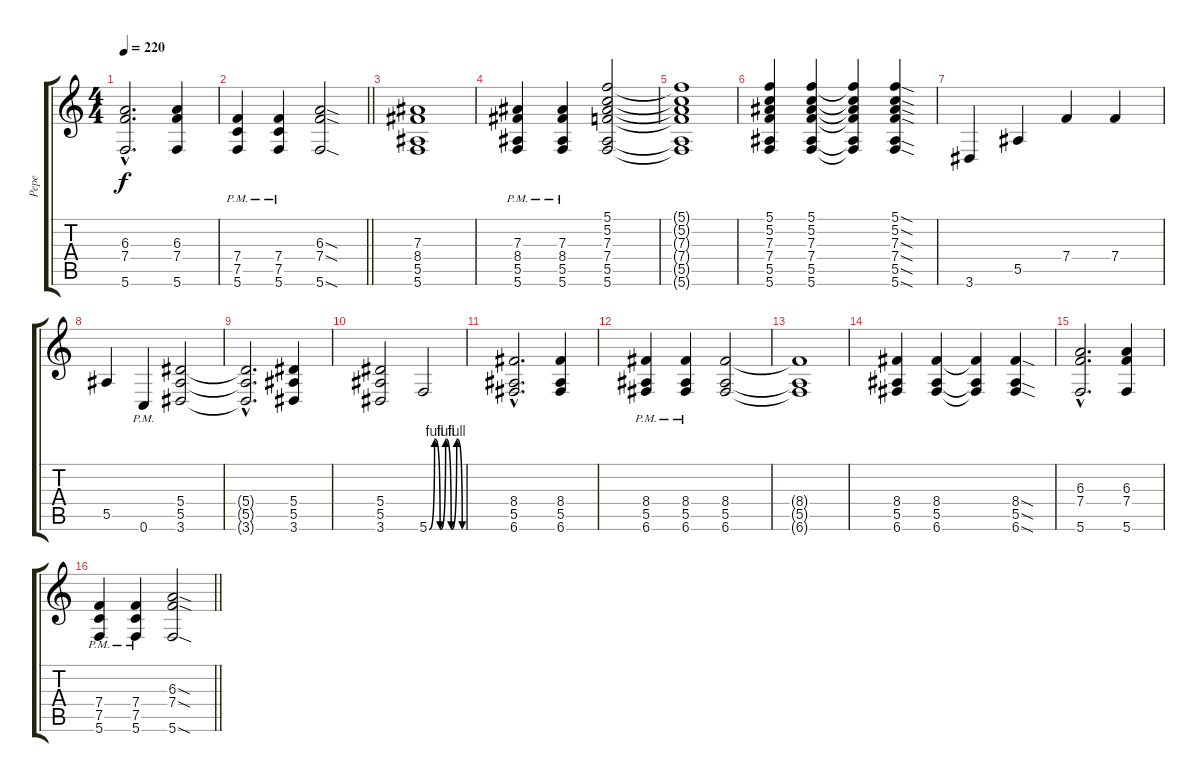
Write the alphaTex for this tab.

\track ("Pepe" "Pepe") {instrument distortionguitar}
\staff {score tabs}
\tuning (C4 G3 Eb3 Bb2 F2 C2) {hide}
\ts (4 4)
\tempo 220
\clef g2
\ks c
(6.3{hac} 7.4{hac} 5.6{hac}).2{d dy f} (6.3 7.4 5.6).4 |
\barLineRight lightlight
(7.4{pm} 7.5{pm} 5.6{pm}).4 (7.4{pm} 7.5{pm} 5.6{pm}).4 (6.3{sod} 7.4{sod} 5.6{sod}).2 |
(7.3 8.4 5.5 5.6).1 |
(7.3{pm} 8.4{pm} 5.5{pm} 5.6{pm}).4 (7.3{pm} 8.4{pm} 5.5{pm} 5.6{pm}).4 (5.1 5.2 7.3 7.4 5.5 5.6).2 |
(5.1{t} 5.2{t} 7.3{t} 7.4{t} 5.5{t} 5.6{t}).1 |
(5.1 5.2 7.3 7.4 5.5 5.6).4 (5.1 5.2 7.3 7.4 5.5 5.6).4 (5.1{t} 5.2{t} 7.3{t} 7.4{t} 5.5{t} 5.6{t}).4 (5.1{sod} 5.2{sod} 7.3{sod} 7.4{sod} 5.5{sod} 5.6{sod}).4 |
3.6.4 5.5.4 7.4.4 7.4.4 |
5.5.4 0.6{pm}.4 (5.4 5.5 3.6).2 |
(5.4{hac t} 5.5{hac t} 3.6{hac t}).2{d} (5.4 5.5 3.6).4 |
(5.4 5.5 3.6).2 5.6{be (custom 0 0 10 4 20 0 30 4 40 0 50 4 60 0)}.2 |
(8.4{hac} 5.5{hac} 6.6{hac}).2{d} (8.4 5.5 6.6).4 |
(8.4{pm} 5.5{pm} 6.6{pm}).4 (8.4{pm} 5.5{pm} 6.6{pm}).4 (8.4 5.5 6.6).2 |
(8.4{t} 5.5{t} 6.6{t}).1 |
(8.4 5.5 6.6).4 (8.4 5.5 6.6).4 (8.4{t} 5.5{t} 6.6{t}).4 (8.4{sod} 5.5{sod} 6.6{sod}).4 |
(6.3{hac} 7.4{hac} 5.6{hac}).2{d} (6.3 7.4 5.6).4 |
\barLineRight lightlight
(7.4{pm} 7.5{pm} 5.6{pm}).4 (7.4{pm} 7.5{pm} 5.6{pm}).4 (6.3{sod} 7.4{sod} 5.6{sod}).2
